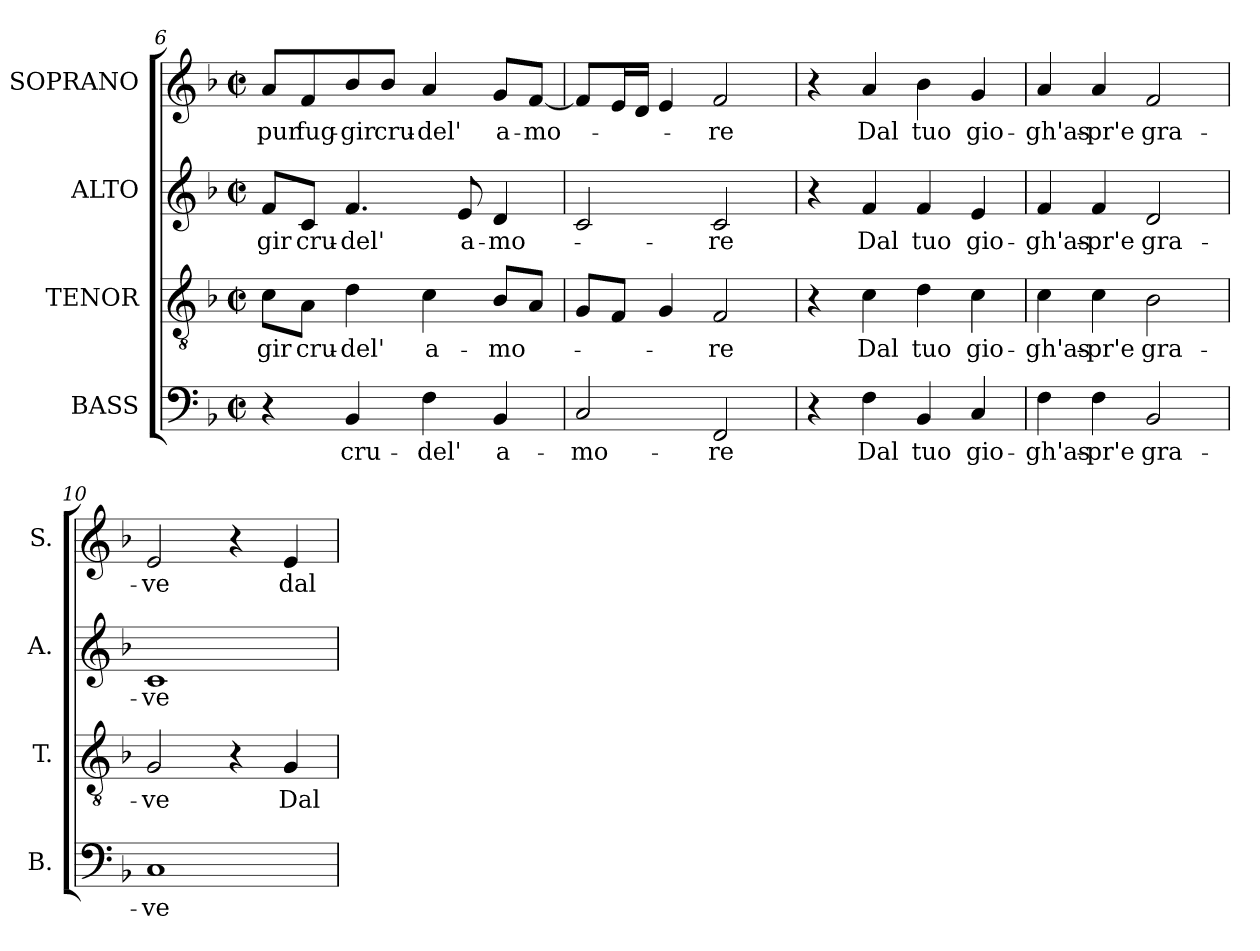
**kern	**text	**kern	**text	**kern	**text	**kern	**text
*part4	*part4	*part3	*part3	*part2	*part2	*part1	*part1
*staff4	*staff4	*staff3	*staff3	*staff2	*staff2	*staff1	*staff1
*I"BASS	*	*I"TENOR	*	*I"ALTO	*	*I"SOPRANO	*
*I'B.	*	*I'T.	*	*I'A.	*	*I'S.	*
*clefF4	*	*clefGv2	*	*clefG2	*	*clefG2	*
*	*	*ITrd7c12	*	*	*	*	*
*k[b-]	*	*k[b-]	*	*k[b-]	*	*k[b-]	*
*F:	*	*F:	*	*F:	*	*F:	*
*M2/2	*	*M2/2	*	*M2/2	*	*M2/2	*
*met(c|)	*	*met(c|)	*	*met(c|)	*	*met(c|)	*
=6	=6	=6	=6	=6	=6	=6	=6
!	!	!	!LO:LY:b:color=#000000	!	!	!	!
!	!	!	!	!	!LO:LY:b:color=#000000	!	!
!	!	!	!	!	!	!	!LO:LY:b:color=#000000
4r	.	8Ci\L	-gir	8fi/L	-gir	8ai/L	pur
!	!	!	!LO:LY:b:color=#000000	!	!	!	!
!	!	!	!	!	!LO:LY:b:color=#000000	!	!
!	!	!	!	!	!	!	!LO:LY:b:color=#000000
.	.	8AAi\J	cru-	8ci/J	cru-	8fi/	fug-
!	!LO:LY:b:color=#000000	!	!	!	!	!	!
!	!	!	!LO:LY:b:color=#000000	!	!	!	!
!	!	!	!	!	!LO:LY:b:color=#000000	!	!
!	!	!	!	!	!	!	!LO:LY:b:color=#000000
4BB-i/	cru-	4Di\	-del'	4.fi/	-del'	8b-i/	-gir
!	!	!	!	!	!	!	!LO:LY:b:color=#000000
.	.	.	.	.	.	8b-i/J	cru-
!	!LO:LY:b:color=#000000	!	!	!	!	!	!
!	!	!	!LO:LY:b:color=#000000	!	!	!	!
!	!	!	!	!	!	!	!LO:LY:b:color=#000000
4Fi\	-del'	4Ci\	a-	.	.	4ai/	-del'
!	!	!	!	!	!LO:LY:b:color=#000000	!	!
.	.	.	.	8ei/	a-	.	.
!	!LO:LY:b:color=#000000	!	!	!	!	!	!
!	!	!	!LO:LY:b:color=#000000	!	!	!	!
!	!	!	!	!	!LO:LY:b:color=#000000	!	!
!	!	!	!	!	!	!	!LO:LY:b:color=#000000
4BB-i/	a-	8BB-i/L	-mo-	4di/	-mo-	8gi/L	a-
!	!	!	!	!	!	!	!LO:LY:b:color=#000000
.	.	8AAi/J	.	.	.	[8fi/J	-mo-
=7	=7	=7	=7	=7	=7	=7	=7
!	!LO:LY:b:color=#000000	!	!	!	!	!	!
2Ci/	-mo-	8GGi/L	.	2ci/	.	8fi/L]	.
.	.	8FFi/J	.	.	.	16ei/L	.
.	.	.	.	.	.	16di/JJ	.
.	.	4GGi/	.	.	.	4ei/	.
!	!LO:LY:b:color=#000000	!	!	!	!	!	!
!	!	!	!LO:LY:b:color=#000000	!	!	!	!
!	!	!	!	!	!LO:LY:b:color=#000000	!	!
!	!	!	!	!	!	!	!LO:LY:b:color=#000000
2FFi/	-re	2FFi/	-re	2ci/	-re	2fi/	-re
!!LO:LB:g=z
=8	=8	=8	=8	=8	=8	=8	=8
4r	.	4r	.	4r	.	4r	.
!	!LO:LY:b:color=#000000	!	!	!	!	!	!
!	!	!	!LO:LY:b:color=#000000	!	!	!	!
!	!	!	!	!	!LO:LY:b:color=#000000	!	!
!	!	!	!	!	!	!	!LO:LY:b:color=#000000
4Fi\	Dal	4Ci\	Dal	4fi/	Dal	4ai/	Dal
!	!LO:LY:b:color=#000000	!	!	!	!	!	!
!	!	!	!LO:LY:b:color=#000000	!	!	!	!
!	!	!	!	!	!LO:LY:b:color=#000000	!	!
!	!	!	!	!	!	!	!LO:LY:b:color=#000000
4BB-i/	tuo	4Di\	tuo	4fi/	tuo	4b-i\	tuo
!	!LO:LY:b:color=#000000	!	!	!	!	!	!
!	!	!	!LO:LY:b:color=#000000	!	!	!	!
!	!	!	!	!	!LO:LY:b:color=#000000	!	!
!	!	!	!	!	!	!	!LO:LY:b:color=#000000
4Ci/	gio-	4Ci\	gio-	4ei/	gio-	4gi/	gio-
=9	=9	=9	=9	=9	=9	=9	=9
!	!LO:LY:b:color=#000000	!	!	!	!	!	!
!	!	!	!LO:LY:b:color=#000000	!	!	!	!
!	!	!	!	!	!LO:LY:b:color=#000000	!	!
!	!	!	!	!	!	!	!LO:LY:b:color=#000000
4Fi\	-gh'as-	4Ci\	-gh'as-	4fi/	-gh'as-	4ai/	-gh'as-
!	!LO:LY:b:color=#000000	!	!	!	!	!	!
!	!	!	!LO:LY:b:color=#000000	!	!	!	!
!	!	!	!	!	!LO:LY:b:color=#000000	!	!
!	!	!	!	!	!	!	!LO:LY:b:color=#000000
4Fi\	-pr'e	4Ci\	-pr'e	4fi/	-pr'e	4ai/	-pr'e
!	!LO:LY:b:color=#000000	!	!	!	!	!	!
!	!	!	!LO:LY:b:color=#000000	!	!	!	!
!	!	!	!	!	!LO:LY:b:color=#000000	!	!
!	!	!	!	!	!	!	!LO:LY:b:color=#000000
2BB-i/	gra-	2BB-i\	gra-	2di/	gra-	2fi/	gra-
=10	=10	=10	=10	=10	=10	=10	=10
!	!LO:LY:b:color=#000000	!	!	!	!	!	!
!	!	!	!LO:LY:b:color=#000000	!	!	!	!
!	!	!	!	!	!LO:LY:b:color=#000000	!	!
!	!	!	!	!	!	!	!LO:LY:b:color=#000000
1Ci	-ve	2GGi/	-ve	1ci	-ve	2ei/	-ve
.	.	4r	.	.	.	4r	.
!	!	!	!LO:LY:b:color=#000000	!	!	!	!
!	!	!	!	!	!	!	!LO:LY:b:color=#000000
.	.	4GGi/	Dal	.	.	4ei/	dal
=	=	=	=	=	=	=	=
*-	*-	*-	*-	*-	*-	*-	*-
